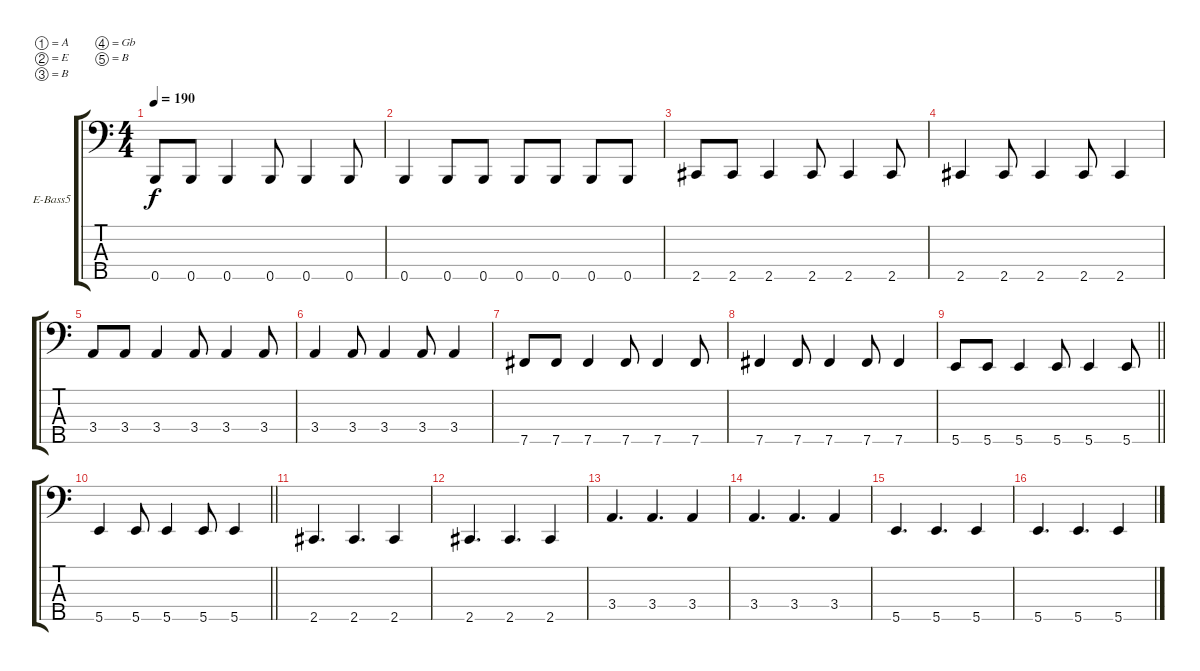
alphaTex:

\bracketExtendMode groupsimilarinstruments
\firstSystemTrackNameOrientation horizontal
\otherSystemsTrackNameOrientation horizontal
\track ("Denis" "E-Bass5") {instrument electricbasspick}
\staff {score tabs}
\tuning (A2 E2 B1 Gb1 B0)
\ts (4 4)
\tempo 190
\clef f4
\ks c
0.5.8{dy f} 0.5.8 0.5.4 0.5.8 0.5.4 0.5.8 |
0.5.4 0.5.8 0.5.8 0.5.8 0.5.8 0.5.8 0.5.8 |
2.5.8 2.5.8 2.5.4 2.5.8 2.5.4 2.5.8 |
2.5.4 2.5.8 2.5.4 2.5.8 2.5.4 |
3.4.8 3.4.8 3.4.4 3.4.8 3.4.4 3.4.8 |
3.4.4 3.4.8 3.4.4 3.4.8 3.4.4 |
7.5.8 7.5.8 7.5.4 7.5.8 7.5.4 7.5.8 |
7.5.4 7.5.8 7.5.4 7.5.8 7.5.4 |
\barLineRight lightlight
5.5.8 5.5.8 5.5.4 5.5.8 5.5.4 5.5.8 |
\barLineRight lightlight
5.5.4 5.5.8 5.5.4 5.5.8 5.5.4 |
2.5.4{d} 2.5.4{d} 2.5.4 |
2.5.4{d} 2.5.4{d} 2.5.4 |
3.4.4{d} 3.4.4{d} 3.4.4 |
3.4.4{d} 3.4.4{d} 3.4.4 |
5.5.4{d} 5.5.4{d} 5.5.4 |
5.5.4{d} 5.5.4{d} 5.5.4
